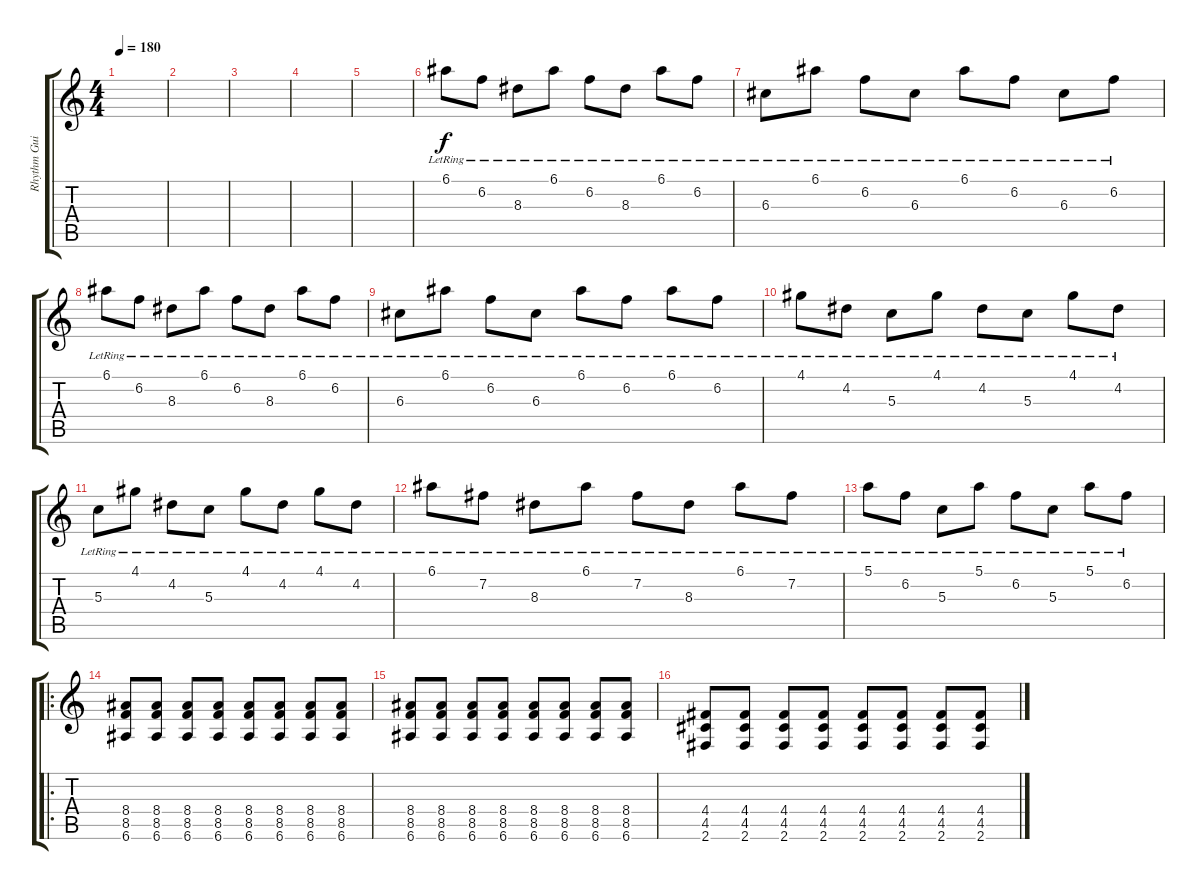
\track ("Rhythm Guitar" "Rhythm Gui") {instrument distortionguitar}
\staff {score tabs}
\tuning (E4 B3 G3 D3 A2 E2) {hide}
\ts (4 4)
\tempo 180
\clef g2
\ks c
|
|
|
|
|
6.1{lr}.8{balance 0} 6.2{lr}.8 8.3{lr}.8 6.1{lr}.8 6.2{lr}.8 8.3{lr}.8 6.1{lr}.8 6.2{lr}.8 |
6.3{lr}.8 6.1{lr}.8 6.2{lr}.8 6.3{lr}.8 6.1{lr}.8 6.2{lr}.8 6.3{lr}.8 6.2{lr}.8 |
6.1{lr}.8 6.2{lr}.8 8.3{lr}.8 6.1{lr}.8 6.2{lr}.8 8.3{lr}.8 6.1{lr}.8 6.2{lr}.8 |
6.3{lr}.8 6.1{lr}.8 6.2{lr}.8 6.3{lr}.8 6.1{lr}.8 6.2{lr}.8 6.1{lr}.8 6.2{lr}.8 |
4.1{lr}.8 4.2{lr}.8 5.3{lr}.8 4.1{lr}.8 4.2{lr}.8 5.3{lr}.8 4.1{lr}.8 4.2{lr}.8 |
5.3{lr}.8 4.1{lr}.8 4.2{lr}.8 5.3{lr}.8 4.1{lr}.8 4.2{lr}.8 4.1{lr}.8 4.2{lr}.8 |
6.1{lr}.8 7.2{lr}.8 8.3{lr}.8 6.1{lr}.8 7.2{lr}.8 8.3{lr}.8 6.1{lr}.8 7.2{lr}.8 |
5.1{lr}.8 6.2{lr}.8 5.3{lr}.8 5.1{lr}.8 6.2{lr}.8 5.3{lr}.8 5.1{lr}.8 6.2{lr}.8 |
\ro
(8.4 8.5 6.6).8 (8.4 8.5 6.6).8 (8.4 8.5 6.6).8 (8.4 8.5 6.6).8 (8.4 8.5 6.6).8 (8.4 8.5 6.6).8 (8.4 8.5 6.6).8 (8.4 8.5 6.6).8 |
(8.4 8.5 6.6).8 (8.4 8.5 6.6).8 (8.4 8.5 6.6).8 (8.4 8.5 6.6).8 (8.4 8.5 6.6).8 (8.4 8.5 6.6).8 (8.4 8.5 6.6).8 (8.4 8.5 6.6).8 |
(4.4 4.5 2.6).8 (4.4 4.5 2.6).8 (4.4 4.5 2.6).8 (4.4 4.5 2.6).8 (4.4 4.5 2.6).8 (4.4 4.5 2.6).8 (4.4 4.5 2.6).8 (4.4 4.5 2.6).8
